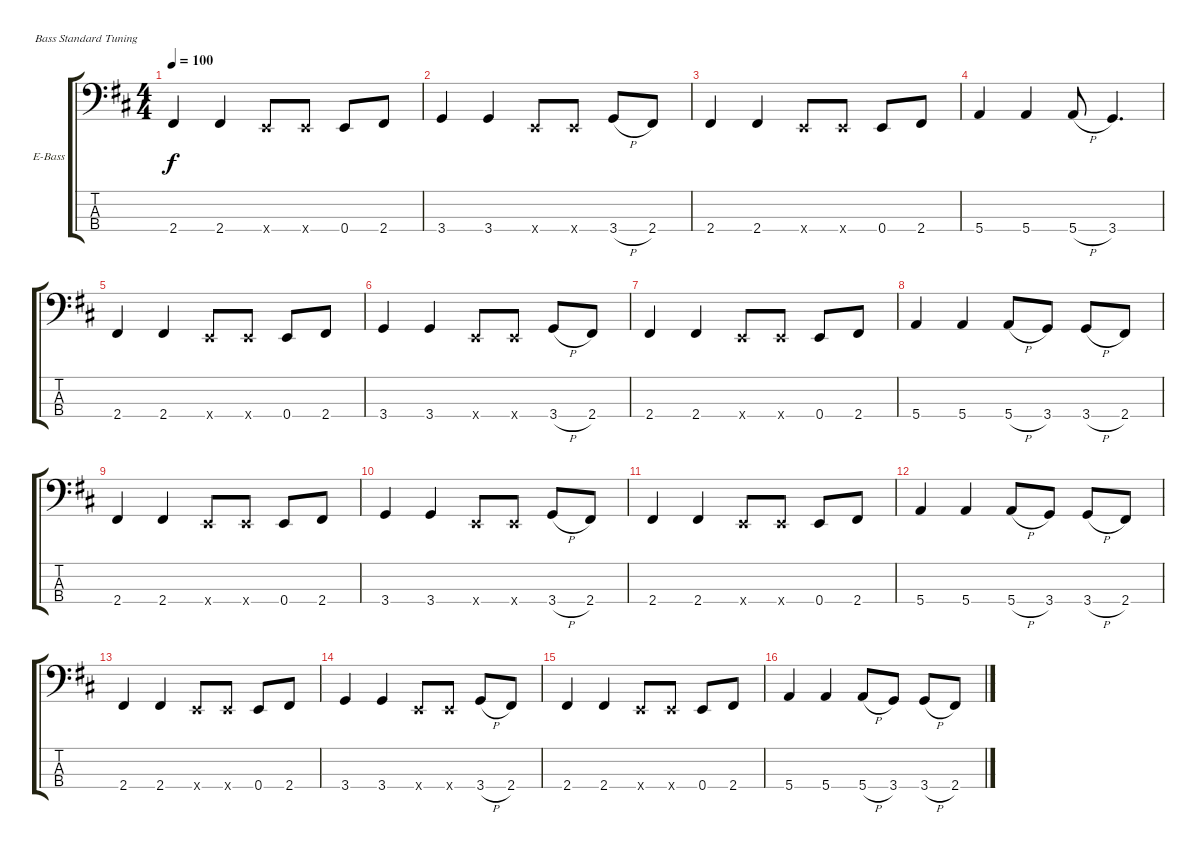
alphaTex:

\bracketExtendMode groupsimilarinstruments
\firstSystemTrackNameOrientation horizontal
\otherSystemsTrackNameOrientation horizontal
\track ("Bass" "E-Bass") {instrument electricbasspick}
\staff {score tabs}
\tuning (G2 D2 A1 E1)
\ts (4 4)
\tempo 100
\clef f4
\scale
0.929382
\ks d
2.4.4{dy f} 2.4.4 0.4{x}.8 0.4{x}.8 0.4.8 2.4.8 |
\scale
1.07062 3.4.4 3.4.4 0.4{x}.8 0.4{x}.8 3.4{h}.8 2.4.8 |
\scale
0.929382 2.4.4 2.4.4 0.4{x}.8 0.4{x}.8 0.4.8 2.4.8 |
\scale
1.07062 5.4.4 5.4.4 5.4{h}.8 3.4.4{d} |
\scale
0.929382 2.4.4 2.4.4 0.4{x}.8 0.4{x}.8 0.4.8 2.4.8 |
\scale
1.07062 3.4.4 3.4.4 0.4{x}.8 0.4{x}.8 3.4{h}.8 2.4.8 |
\scale
0.929382 2.4.4 2.4.4 0.4{x}.8 0.4{x}.8 0.4.8 2.4.8 |
\scale
1.07062 5.4.4 5.4.4 5.4{h}.8 3.4.8 3.4{h}.8 2.4.8 |
\scale
0.929382 2.4.4 2.4.4 0.4{x}.8 0.4{x}.8 0.4.8 2.4.8 |
\scale
1.07062 3.4.4 3.4.4 0.4{x}.8 0.4{x}.8 3.4{h}.8 2.4.8 |
\scale
0.929382 2.4.4 2.4.4 0.4{x}.8 0.4{x}.8 0.4.8 2.4.8 |
\scale
1.07062 5.4.4 5.4.4 5.4{h}.8 3.4.8 3.4{h}.8 2.4.8 |
\scale
0.929382 2.4.4 2.4.4 0.4{x}.8 0.4{x}.8 0.4.8 2.4.8 |
\scale
1.07062 3.4.4 3.4.4 0.4{x}.8 0.4{x}.8 3.4{h}.8 2.4.8 |
\scale
0.929382 2.4.4 2.4.4 0.4{x}.8 0.4{x}.8 0.4.8 2.4.8 |
\scale
1.07062 5.4.4 5.4.4 5.4{h}.8 3.4.8 3.4{h}.8 2.4.8
